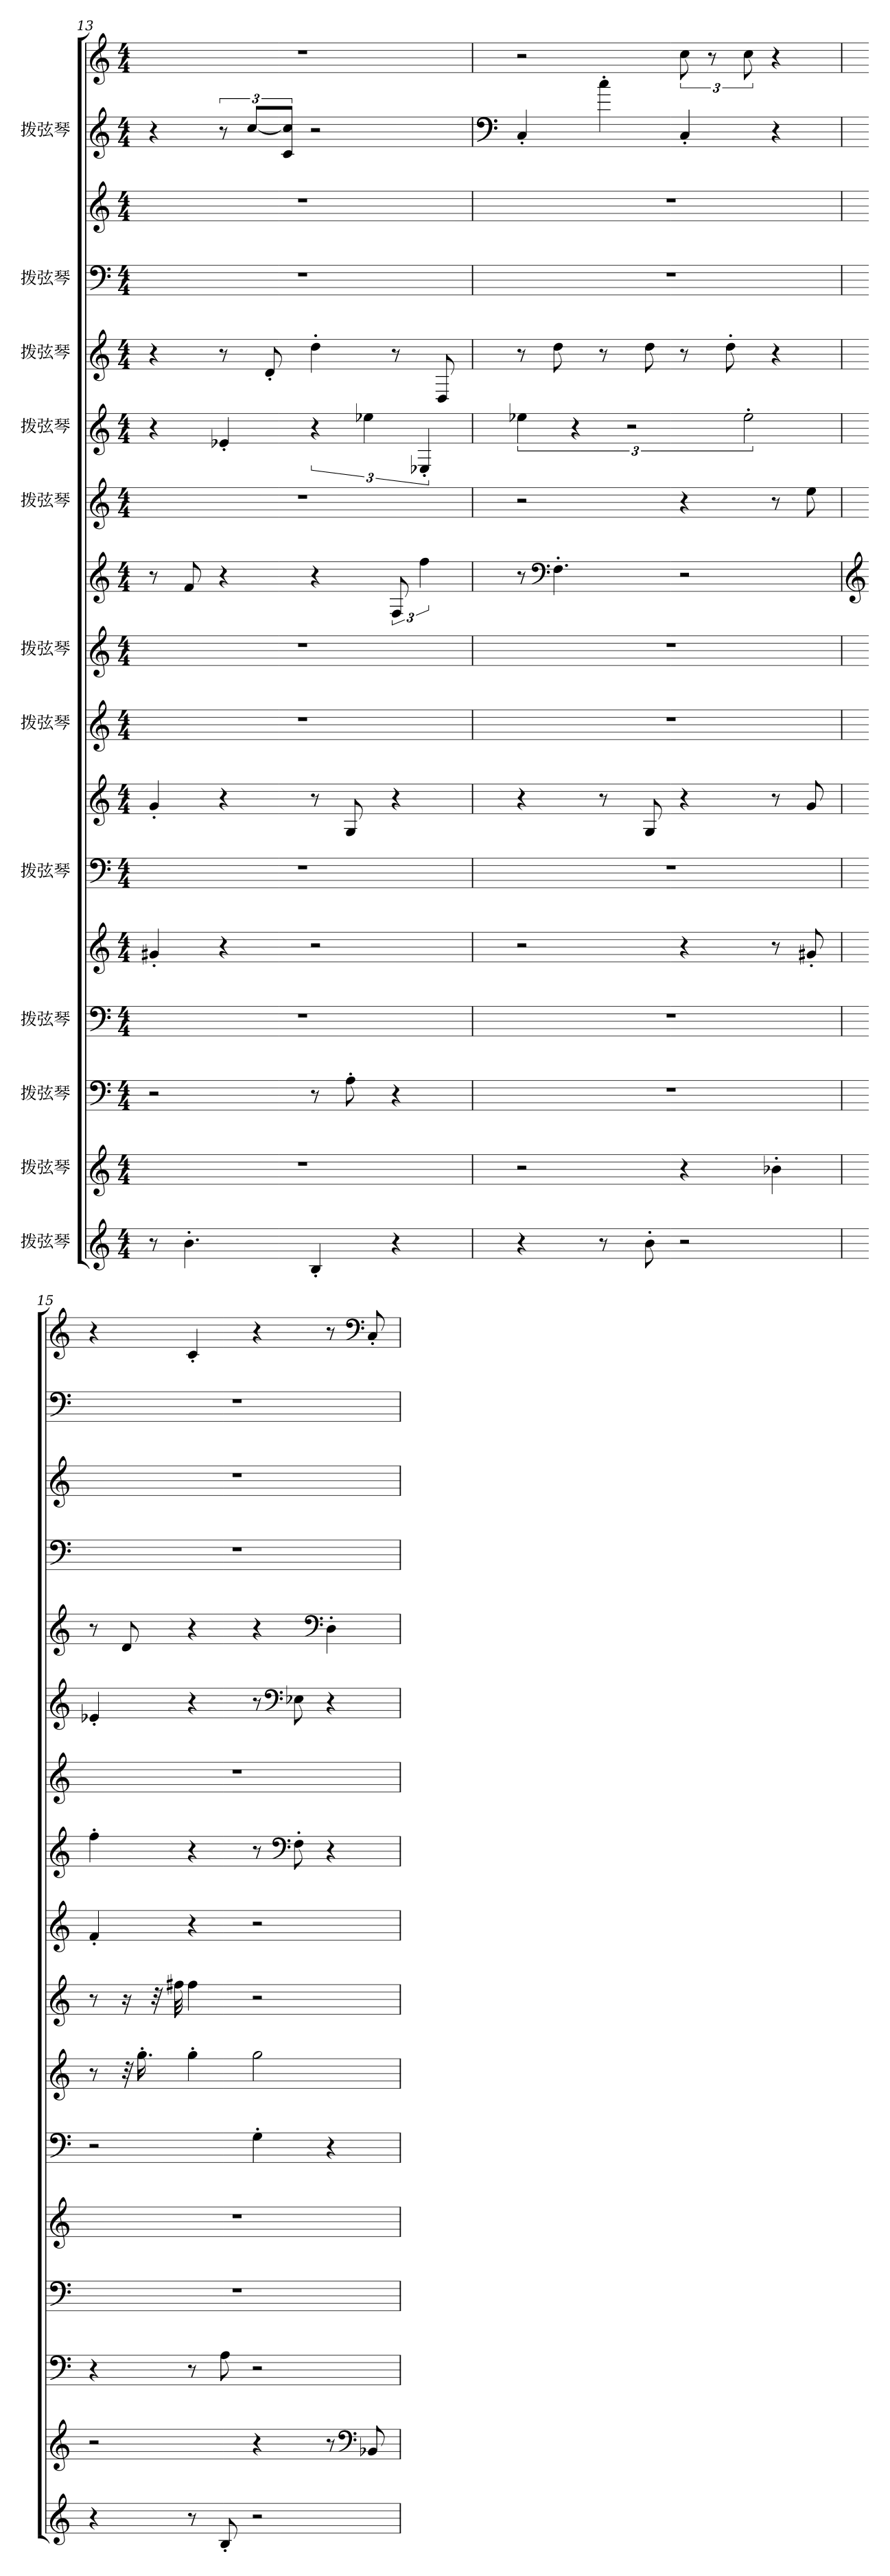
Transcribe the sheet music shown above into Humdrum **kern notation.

**kern	**kern	**kern	**kern	**kern	**kern	**kern	**kern	**kern	**kern	**kern	**kern	**kern	**kern	**kern	**kern	**kern
*part12	*part11	*part10	*part9	*part9	*part8	*part8	*part7	*part6	*part6	*part5	*part4	*part3	*part2	*part2	*part1	*part1
*staff17	*staff16	*staff15	*staff14	*staff13	*staff12	*staff11	*staff10	*staff9	*staff8	*staff7	*staff6	*staff5	*staff4	*staff3	*staff2	*staff1
*I"拨弦琴	*I"拨弦琴	*I"拨弦琴	*I"拨弦琴	*	*I"拨弦琴	*	*I"拨弦琴	*I"拨弦琴	*	*I"拨弦琴	*I"拨弦琴	*I"拨弦琴	*I"拨弦琴	*	*I"拨弦琴	*
!!LO:PB:g=z
*clefG2	*clefG2	*clefF4	*clefF4	*clefG2	*clefF4	*clefG2	*clefG2	*clefG2	*clefG2	*clefG2	*clefG2	*clefG2	*clefF4	*clefG2	*clefG2	*clefG2
*k[]	*k[]	*k[]	*k[]	*k[]	*k[]	*k[]	*k[]	*k[]	*k[]	*k[]	*k[]	*k[]	*k[]	*k[]	*k[]	*k[]
*M4/4	*M4/4	*M4/4	*M4/4	*M4/4	*M4/4	*M4/4	*M4/4	*M4/4	*M4/4	*M4/4	*M4/4	*M4/4	*M4/4	*M4/4	*M4/4	*M4/4
=13	=13	=13	=13	=13	=13	=13	=13	=13	=13	=13	=13	=13	=13	=13	=13	=13
8r	1r	2r	1r	4g#X'/	1r	4g'/	1r	1r	8r	1r	4r	4r	1r	1r	4r	1r
4.b'\	.	.	.	.	.	.	.	.	8f/	.	.	.	.	.	.	.
.	.	.	.	4r	.	4r	.	.	4r	.	4e-X'/	8r	.	.	12r	.
.	.	.	.	.	.	.	.	.	.	.	.	.	.	.	[12cc/L	.
.	.	.	.	.	.	.	.	.	.	.	.	8d'/	.	.	.	.
.	.	.	.	.	.	.	.	.	.	.	.	.	.	.	12c/ 12cc/]J	.
4B'/	.	8r	.	2r	.	8r	.	.	4r	.	6r	4dd'\	.	.	2r	.
.	.	8A'\	.	.	.	8G/	.	.	.	.	.	.	.	.	.	.
.	.	.	.	.	.	.	.	.	.	.	6ee-X\	.	.	.	.	.
4r	.	4r	.	.	.	4r	.	.	12F/	.	.	8r	.	.	.	.
.	.	.	.	.	.	.	.	.	6ff\	.	6E-X'/	.	.	.	.	.
.	.	.	.	.	.	.	.	.	.	.	.	8D/	.	.	.	.
=14	=14	=14	=14	=14	=14	=14	=14	=14	=14	=14	=14	=14	=14	=14	=14	=14
*	*	*	*	*	*	*	*	*	*	*	*	*	*	*	*clefF4	*
4r	2r	1r	1r	2r	1r	4r	1r	1r	8r	2r	6ee-X\	8r	1r	1r	4C'/	2r
*	*	*	*	*	*	*	*	*	*clefF4	*	*	*	*	*	*	*
.	.	.	.	.	.	.	.	.	4.F'\	.	.	8dd\	.	.	.	.
.	.	.	.	.	.	.	.	.	.	.	6r	.	.	.	.	.
8r	.	.	.	.	.	8r	.	.	.	.	.	8r	.	.	4cc'\	.
.	.	.	.	.	.	.	.	.	.	.	3r	.	.	.	.	.
8b'\	.	.	.	.	.	8G/	.	.	.	.	.	8dd\	.	.	.	.
2r	4r	.	.	4r	.	4r	.	.	2r	4r	.	8r	.	.	4C'/	12cc\
.	.	.	.	.	.	.	.	.	.	.	.	.	.	.	.	12r
.	.	.	.	.	.	.	.	.	.	.	.	8dd'\	.	.	.	.
.	.	.	.	.	.	.	.	.	.	.	3ee-'\	.	.	.	.	12cc\
.	4b-X'\	.	.	8r	.	8r	.	.	.	8r	.	4r	.	.	4r	4r
.	.	.	.	8g#X'/	.	8g/	.	.	.	8ee\	.	.	.	.	.	.
!!LO:PB:g=z
=15	=15	=15	=15	=15	=15	=15	=15	=15	=15	=15	=15	=15	=15	=15	=15	=15
*	*	*	*	*	*	*	*	*	*clefG2	*	*	*	*	*	*	*
4r	2r	4r	1r	1r	2r	8r	8r	4f'/	4ff'\	1r	4e-X'/	8r	1r	1r	1r	4r
.	.	.	.	.	.	32r	16r	.	.	.	.	8d/	.	.	.	.
.	.	.	.	.	.	16.gg'\	.	.	.	.	.	.	.	.	.	.
.	.	.	.	.	.	.	32r	.	.	.	.	.	.	.	.	.
.	.	.	.	.	.	.	32ff#X\	.	.	.	.	.	.	.	.	.
8r	.	8r	.	.	.	4gg'\	4ff#\	4r	4r	.	4r	4r	.	.	.	4c'/
8B'/	.	8A\	.	.	.	.	.	.	.	.	.	.	.	.	.	.
2r	4r	2r	.	.	4G'\	2gg\	2r	2r	8r	.	8r	4r	.	.	.	4r
*	*	*	*	*	*	*	*	*	*clefF4	*	*clefF4	*	*	*	*	*
.	.	.	.	.	.	.	.	.	8F'\	.	8E-X\	.	.	.	.	.
*	*	*	*	*	*	*	*	*	*	*	*	*clefF4	*	*	*	*
.	8r	.	.	.	4r	.	.	.	4r	.	4r	4D'\	.	.	.	8r
*	*clefF4	*	*	*	*	*	*	*	*	*	*	*	*	*	*	*clefF4
.	8BB-X/	.	.	.	.	.	.	.	.	.	.	.	.	.	.	8C'/
=	=	=	=	=	=	=	=	=	=	=	=	=	=	=	=	=
*-	*-	*-	*-	*-	*-	*-	*-	*-	*-	*-	*-	*-	*-	*-	*-	*-
